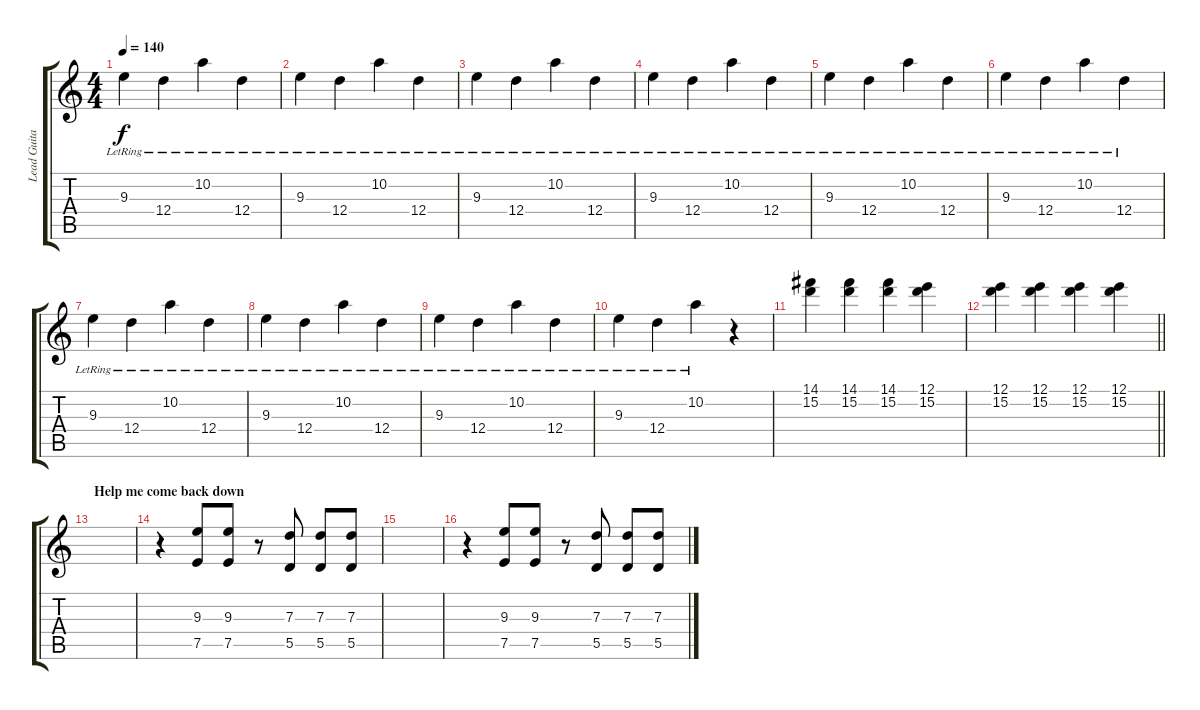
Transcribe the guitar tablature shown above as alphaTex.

\track ("Lead Guitar" "Lead Guita") {instrument overdrivenguitar}
\staff {score tabs}
\tuning (E4 B3 G3 D3 A2 E2) {hide}
\ts (4 4)
\tempo 140
\clef g2
\ks c
9.3{lr}.4{dy f} 12.4{lr}.4 10.2{lr}.4 12.4{lr}.4 |
9.3{lr}.4 12.4{lr}.4 10.2{lr}.4 12.4{lr}.4 |
9.3{lr}.4 12.4{lr}.4 10.2{lr}.4 12.4{lr}.4 |
9.3{lr}.4 12.4{lr}.4 10.2{lr}.4 12.4{lr}.4 |
9.3{lr}.4 12.4{lr}.4 10.2{lr}.4 12.4{lr}.4 |
9.3{lr}.4 12.4{lr}.4 10.2{lr}.4 12.4{lr}.4 |
9.3{lr}.4 12.4{lr}.4 10.2{lr}.4 12.4{lr}.4 |
9.3{lr}.4 12.4{lr}.4 10.2{lr}.4 12.4{lr}.4 |
9.3{lr}.4 12.4{lr}.4 10.2{lr}.4 12.4{lr}.4 |
9.3{lr}.4 12.4{lr}.4 10.2{lr}.4 r.4 |
(14.1 15.2).4 (14.1 15.2).4 (14.1 15.2).4 (12.1 15.2).4 |
\barLineRight lightlight
(12.1 15.2).4 (12.1 15.2).4 (12.1 15.2).4 (12.1 15.2).4 |
\section ("" "Help me come back down")
|
r.4 (9.3 7.5).8 (9.3 7.5).8 r.8 (7.3 5.5).8 (7.3 5.5).8 (7.3 5.5).8 |
|
r.4 (9.3 7.5).8 (9.3 7.5).8 r.8 (7.3 5.5).8 (7.3 5.5).8 (7.3 5.5).8
